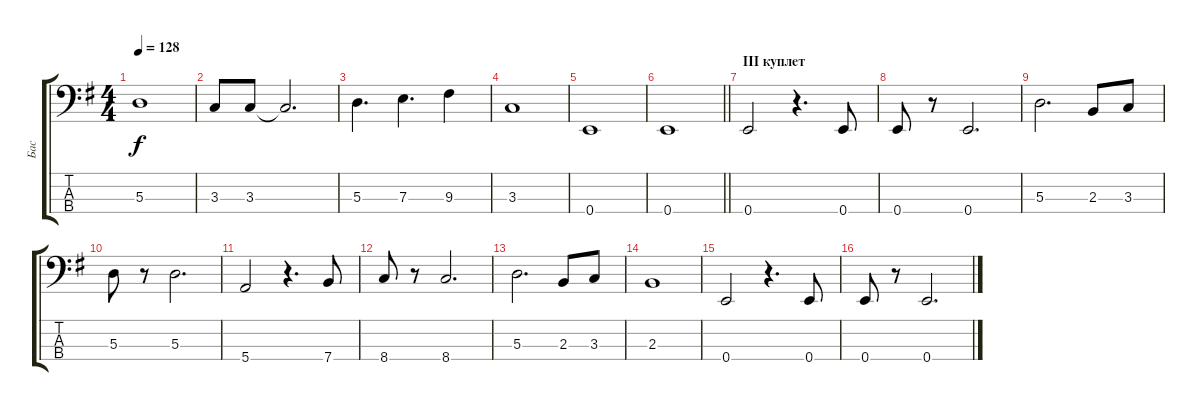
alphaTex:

\track ("Бас" "Бас") {instrument acousticbass}
\staff {score tabs}
\tuning (G2 D2 A1 E1) {hide}
\ts (4 4)
\tempo 128
\clef f4
\ks eminor
5.3.1{dy f} |
3.3.8 3.3.8 3.3{t}.2{d} |
5.3.4{d} 7.3.4{d} 9.3.4 |
3.3.1 |
0.4.1 |
\barLineRight lightlight
0.4.1 |
\section ("" "III куплет")
0.4.2{instrument electricbassfinger} r.4{d} 0.4.8 |
0.4.8 r.8 0.4.2{d} |
5.3.2{d} 2.3.8 3.3.8 |
5.3.8 r.8 5.3.2{d} |
5.4.2 r.4{d} 7.4.8 |
8.4.8 r.8 8.4.2{d} |
5.3.2{d} 2.3.8 3.3.8 |
2.3.1 |
0.4.2{instrument electricbassfinger} r.4{d} 0.4.8 |
0.4.8 r.8 0.4.2{d}
